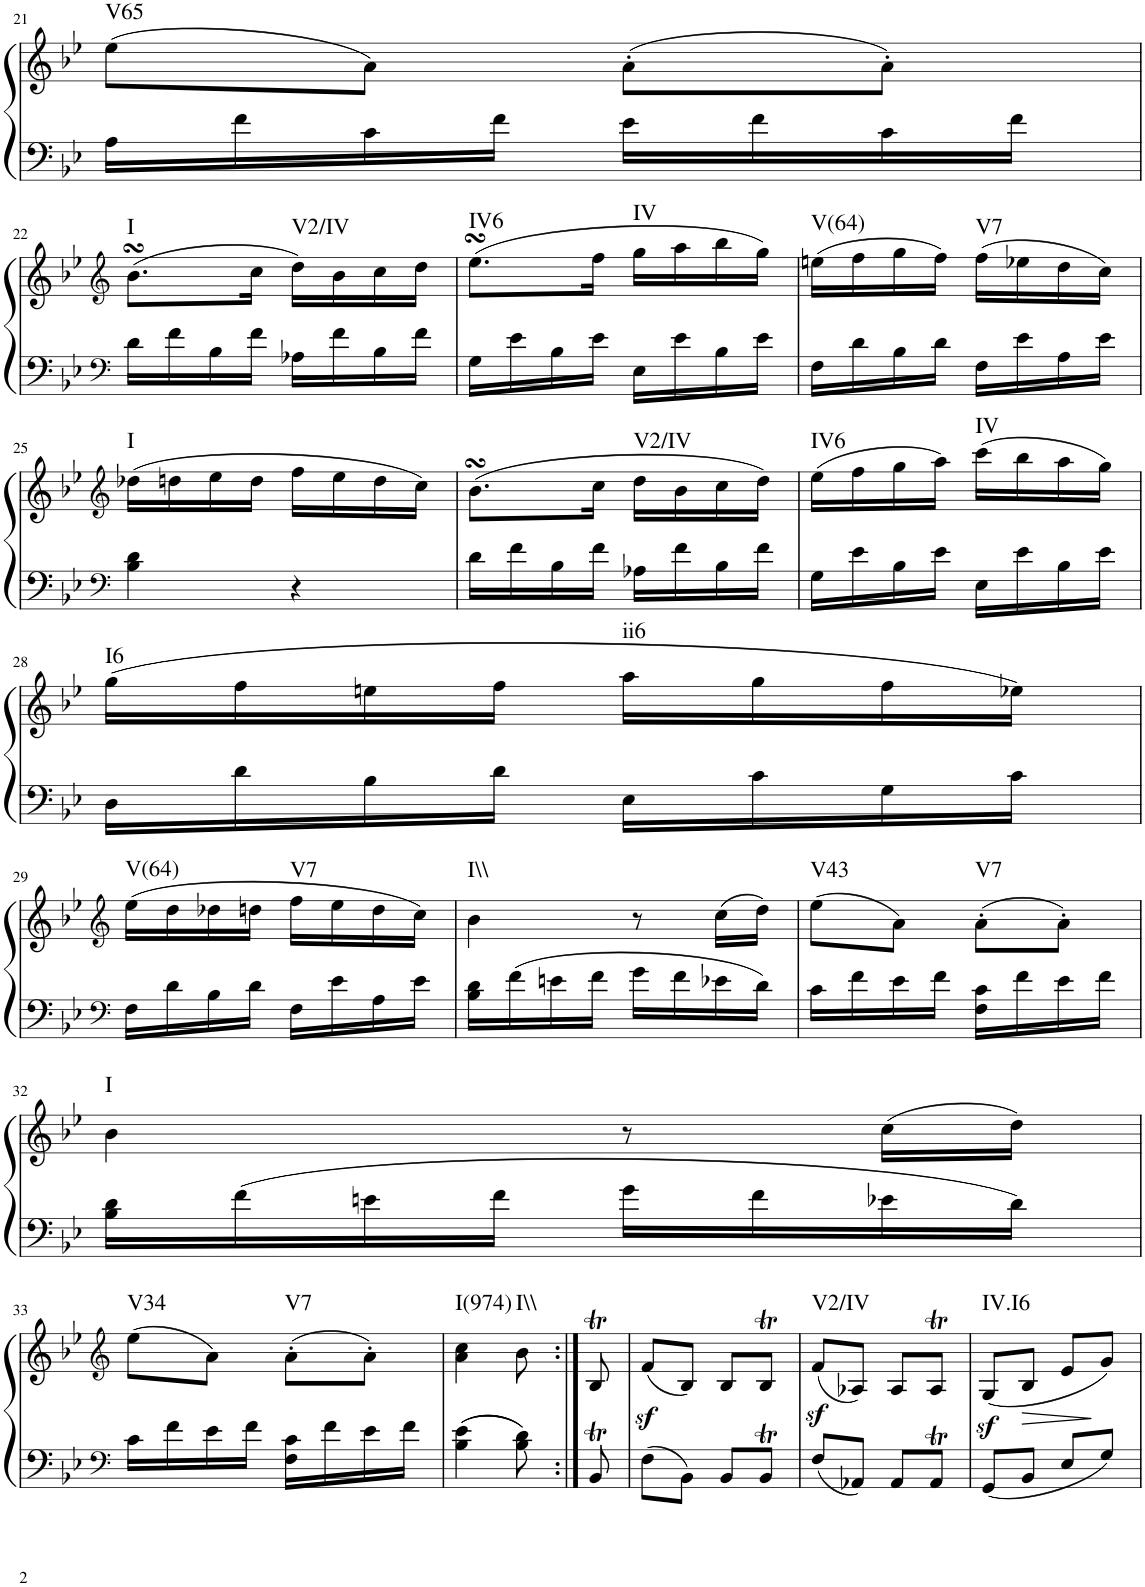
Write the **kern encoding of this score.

**kern	**kern	**dynam	**harte
*part1	*part1	*part1	*part1
*staff2	*staff1	*staff1/2	*
*I"Klavier linke Hand	*	*	*
!!LO:PB:g=z
*clefF4	*clefG2	*	*
*k[b-e-]	*k[b-e-]	*	*
*M2/4	*M2/4	*	*
=21	=21	=21	=21
!	!	!	!LO:H:kt=V65
16A\LL	(8ee-\L	.	N
16f\	.	.	.
16c\	8a\J)	.	.
16f\JJ	.	.	.
16e-\LL	(8a'\L	.	.
16f\	.	.	.
16c\	8a'\J)	.	.
16f\JJ	.	.	.
!!LO:LB:g=z
=22	=22	=22	=22
*clefF4	*clefG2	*	*
!	!	!	!LO:H:kt=I
16d\LL	(8.b-sSSs\L	.	N
16f\	.	.	.
16B-\	.	.	.
16f\JJ	16cc\Jk	.	.
!	!	!	!LO:H:kt=V2/IV
16A-X\LL	16dd\LL)	.	N
16f\	16b-\	.	.
16B-\	16cc\	.	.
16f\JJ	16dd\JJ	.	.
=23	=23	=23	=23
!	!	!	!LO:H:kt=IV6
16G\LL	(8.ee-sSSs\L	.	N
16e-\	.	.	.
16B-\	.	.	.
16e-\JJ	16ff\Jk	.	.
!	!	!	!LO:H:kt=IV
16E-\LL	16gg\LL	.	N
16e-\	16aa\	.	.
16B-\	16bb-\	.	.
16e-\JJ	16gg\JJ)	.	.
=24	=24	=24	=24
!	!	!	!LO:H:kt=V(64)
16F\LL	(16een\LL	.	N
16d\	16ff\	.	.
16B-\	16gg\	.	.
16d\JJ	16ff\JJ)	.	.
!	!	!	!LO:H:kt=V7
16F\LL	(16ff\LL	.	N
16e-\	16ee-X\	.	.
16A\	16dd\	.	.
16e-\JJ	16cc\JJ)	.	.
!!LO:LB:g=z
=25	=25	=25	=25
*clefF4	*clefG2	*	*
!	!	!	!LO:H:kt=I
4B-\ 4d\	(16dd-X\LL	.	N
.	16ddn\	.	.
.	16ee-\	.	.
.	16dd\JJ	.	.
4r	16ff\LL	.	.
.	16ee-\	.	.
.	16dd\	.	.
.	16cc\JJ)	.	.
=26	=26	=26	=26
16d\LL	(8.b-sSSs\L	.	.
16f\	.	.	.
16B-\	.	.	.
16f\JJ	16cc\Jk	.	.
!	!	!	!LO:H:kt=V2/IV
16A-X\LL	16dd\LL	.	N
16f\	16b-\	.	.
16B-\	16cc\	.	.
16f\JJ	16dd\JJ)	.	.
=27	=27	=27	=27
!	!	!	!LO:H:kt=IV6
16G\LL	(16ee-\LL	.	N
16e-\	16ff\	.	.
16B-\	16gg\	.	.
16e-\JJ	16aa\JJ)	.	.
!	!	!	!LO:H:kt=IV
16E-\LL	(16ccc\LL	.	N
16e-\	16bb-\	.	.
16B-\	16aa\	.	.
16e-\JJ	16gg\JJ)	.	.
!!LO:LB:g=z
=28	=28	=28	=28
!	!	!	!LO:H:kt=I6
16D\LL	(16gg\LL	.	N
16d\	16ff\	.	.
16B-\	16een\	.	.
16d\JJ	16ff\JJ	.	.
!	!	!	!LO:H:kt=ii6
16E-\LL	16aa\LL	.	N
16c\	16gg\	.	.
16G\	16ff\	.	.
16c\JJ	16ee-X\JJ)	.	.
!!LO:LB:g=z
=29	=29	=29	=29
*clefF4	*clefG2	*	*
!	!	!	!LO:H:kt=V(64)
16F\LL	(16ee-\LL	.	N
16d\	16dd\	.	.
16B-\	16dd-X\	.	.
16d\JJ	16ddn\JJ	.	.
!	!	!	!LO:H:kt=V7
16F\LL	16ff\LL	.	N
16e-\	16ee-\	.	.
16A\	16dd\	.	.
16e-\JJ	16cc\JJ)	.	.
=30	=30	=30	=30
!	!	!	!LO:H:kt=I\\
16B-\ 16d\LL	4b-\	.	N
16f\	.	.	.
16en\	.	.	.
16f\JJ	.	.	.
16g\LL	8r	.	.
16f\	.	.	.
16e-X\	(16cc\LL	.	.
16d\JJ	16dd\JJ)	.	.
=31	=31	=31	=31
!	!	!	!LO:H:kt=V43
16c\LL	(8ee-\L	.	N
16f\	.	.	.
16e-\	8a\J)	.	.
16f\JJ	.	.	.
!	!	!	!LO:H:kt=V7
16F\ 16c\LL	(8a'\L	.	N
16f\	.	.	.
16e-\	8a'\J)	.	.
16f\JJ	.	.	.
!!LO:LB:g=z
=32	=32	=32	=32
!	!	!	!LO:H:kt=I
16B-\ 16d\LL	4b-\	.	N
16f\	.	.	.
16en\	.	.	.
16f\JJ	.	.	.
16g\LL	8r	.	.
16f\	.	.	.
16e-X\	(16cc\LL	.	.
16d\JJ	16dd\JJ)	.	.
!!LO:LB:g=z
=33	=33	=33	=33
*clefF4	*clefG2	*	*
!	!	!	!LO:H:kt=V34
16c\LL	(8ee-\L	.	N
16f\	.	.	.
16e-\	8a\J)	.	.
16f\JJ	.	.	.
!	!	!	!LO:H:kt=V7
16F\ 16c\LL	(8a'\L	.	N
16f\	.	.	.
16e-\	8a'\J)	.	.
16f\JJ	.	.	.
=34	=34	=34	=34
!	!	!	!LO:H:kt=I(974)
4B-\ 4e-\	4a\ 4cc\	.	N
!	!	!	!LO:H:kt=I\\
8B-\ 8d\	8b-\	.	N
=35:|!	=35:|!	=35:|!	=35:|!
8BB-T/	8B-T/	.	.
=36	=36	=36	=36
8F\L	(8fz</L	.	.
8BB-\J	8B-/J)	.	.
8BB-/L	8B-/L	.	.
8BB-T/J	8B-T/J	.	.
=37	=37	=37	=37
!	!	!LO:DY:b	!LO:H:kt=V2/IV
8F/L	(8f/L	sf	N
8AA-X/J	8A-X/J)	.	.
8AA-/L	8A-/L	.	.
8AA-T/J	8A-T/J	.	.
=38	=38	=38	=38
!	!	!LO:DY:b	!LO:H:kt=IV.I6
8GG/L	(8G/L	sf	N
!	!	!LO:HP:b	!
8BB-/J	8B-/J	>	.
8E-/L	8e-/L	.	.
8G/J	8g/J)	]	.
=	=	=	=
*-	*-	*-	*-
